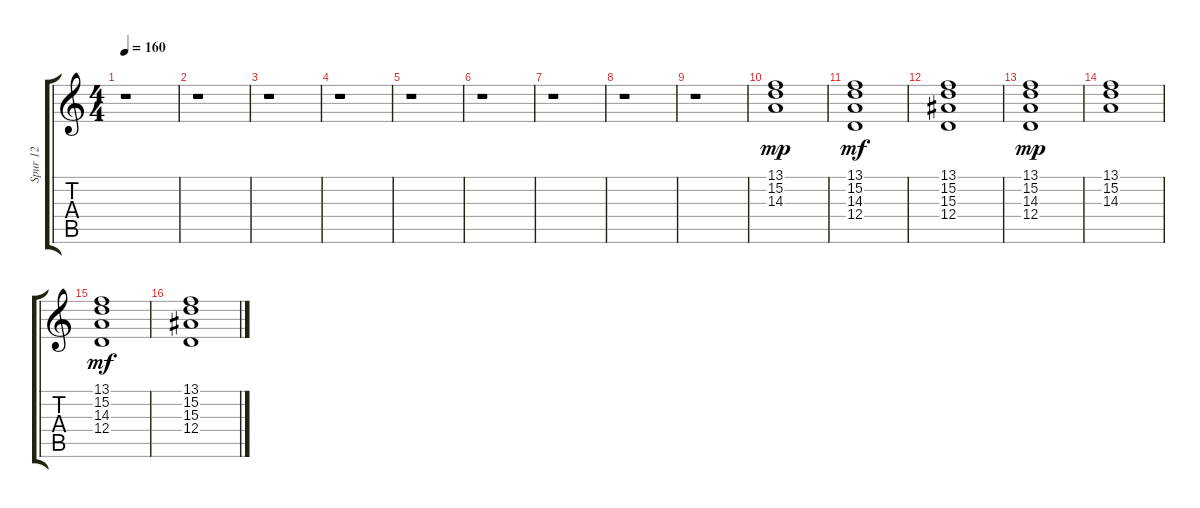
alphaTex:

\track ("Spur 12" "Spur 12") {instrument stringensemble2}
\staff {score tabs}
\tuning (E4 B3 G3 D3 A2 E2) {hide}
\ts (4 4)
\tempo 160
\clef g2
\ks c
r.1{dy mf} |
r.1 |
r.1 |
r.1 |
r.1 |
r.1 |
r.1 |
r.1 |
r.1 |
(13.1 15.2 14.3).1{dy mp} |
(13.1 15.2 14.3 12.4).1{dy mf} |
(13.1 15.2 15.3 12.4).1 |
(13.1 15.2 14.3 12.4).1{dy mp} |
(13.1 15.2 14.3).1 |
(13.1 15.2 14.3 12.4).1{dy mf} |
(13.1 15.2 15.3 12.4).1
